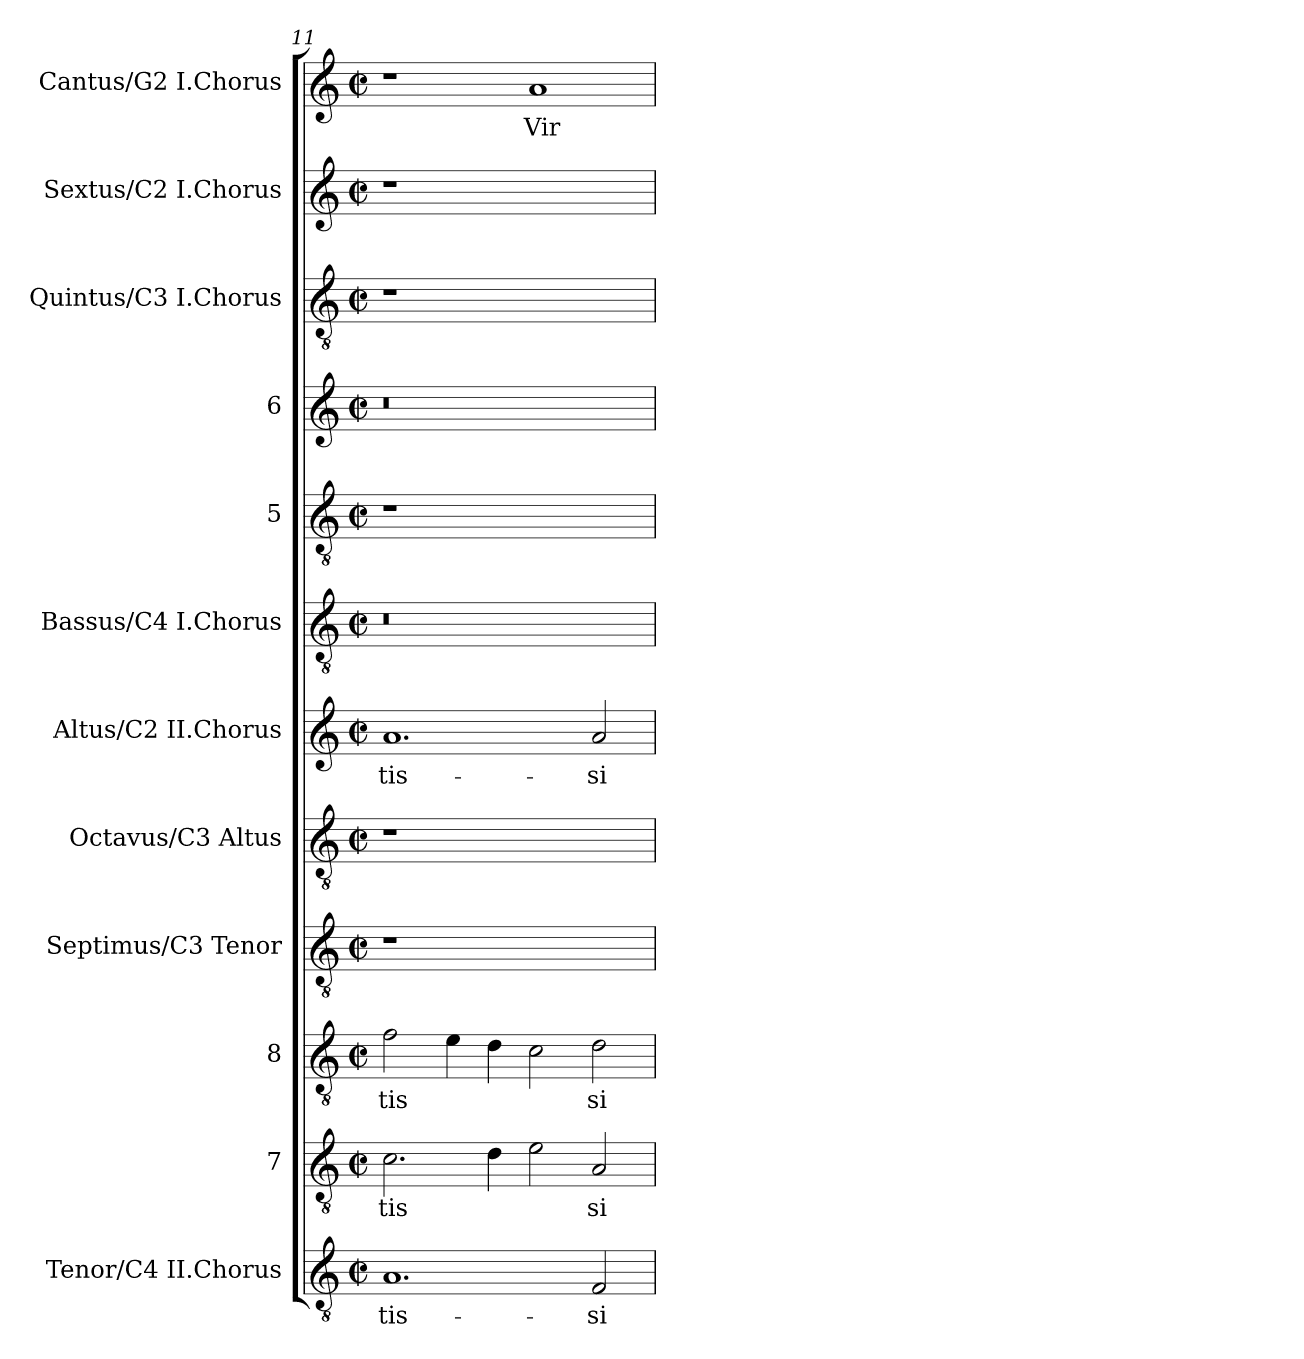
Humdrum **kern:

**kern	**text	**kern	**text	**kern	**text	**kern	**kern	**kern	**text	**kern	**kern	**kern	**kern	**kern	**kern	**text
*part12	*part12	*part11	*part11	*part10	*part10	*part9	*part8	*part7	*part7	*part6	*part5	*part4	*part3	*part2	*part1	*part1
*staff12	*staff12	*staff11	*staff11	*staff10	*staff10	*staff9	*staff8	*staff7	*staff7	*staff6	*staff5	*staff4	*staff3	*staff2	*staff1	*staff1
*I"Tenor/C4  II.Chorus	*	*I"7	*	*I"8	*	*I"Septimus/C3  Tenor	*I"Octavus/C3  Altus	*I"Altus/C2  II.Chorus	*	*I"Bassus/C4  I.Chorus	*I"5	*I"6	*I"Quintus/C3  I.Chorus	*I"Sextus/C2  I.Chorus	*I"Cantus/G2  I.Chorus	*
*I'T	*	*	*	*	*	*	*	*I'A	*	*I'B	*	*	*	*	*I'C	*
*clefGv2	*	*clefGv2	*	*clefGv2	*	*clefGv2	*clefGv2	*clefG2	*	*clefGv2	*clefGv2	*clefG2	*clefGv2	*clefG2	*clefG2	*
*k[]	*	*k[]	*	*k[]	*	*k[]	*k[]	*k[]	*	*k[]	*k[]	*k[]	*k[]	*k[]	*k[]	*
*C:	*	*C:	*	*C:	*	*C:	*C:	*C:	*	*C:	*C:	*C:	*C:	*C:	*C:	*
*M2/2	*	*M2/2	*	*M2/2	*	*M2/2	*M2/2	*M2/2	*	*M2/2	*M2/2	*M2/2	*M2/2	*M2/2	*M2/2	*
*met(c|)	*	*met(c|)	*	*met(c|)	*	*met(c|)	*met(c|)	*met(c|)	*	*met(c|)	*met(c|)	*met(c|)	*met(c|)	*met(c|)	*met(c|)	*
=11	=11	=11	=11	=11	=11	=11	=11	=11	=11	=11	=11	=11	=11	=11	=11	=11
!	!LO:LY:b:cj	!	!LO:LY:b:cj	!	!LO:LY:b:cj	!	!	!	!LO:LY:b:cj	!	!	!	!	!	!	!
1.A	-tis-	2.c\	-tis-	2f\	-tis-	1r	1r	1.a	-tis-	0r	1r	0r	1r	1r	1r	.
!	!	!	!	!	!LO:LY:b:cj	!	!	!	!	!	!	!	!	!	!	!
.	.	.	.	4e\	--	.	.	.	.	.	.	.	.	.	.	.
!	!	!	!LO:LY:b:cj	!	!LO:LY:b:cj	!	!	!	!	!	!	!	!	!	!	!
.	.	4d\	--	4d\	--	.	.	.	.	.	.	.	.	.	.	.
!	!	!	!LO:LY:b:cj	!	!LO:LY:b:cj	!	!	!	!	!	!	!	!	!	!	!LO:LY:b:cj
.	.	2e\	--	2c\	--	1ryy	1ryy	.	.	.	1ryy	.	1ryy	1ryy	1a	Vir-
!	!LO:LY:b:cj	!	!LO:LY:b:cj	!	!LO:LY:b:cj	!	!	!	!LO:LY:b:cj	!	!	!	!	!	!	!
2F/	-si-	2A/	-si-	2d\	-si-	.	.	2a/	-si-	.	.	.	.	.	.	.
=	=	=	=	=	=	=	=	=	=	=	=	=	=	=	=	=
*-	*-	*-	*-	*-	*-	*-	*-	*-	*-	*-	*-	*-	*-	*-	*-	*-
